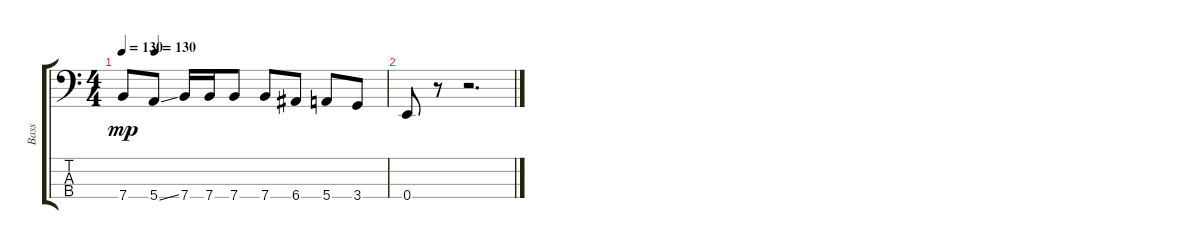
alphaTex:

\track ("Bass" "Bass") {instrument electricbasspick}
\staff {score tabs}
\tuning (G2 D2 A1 E1) {hide}
\ts (4 4)
\tempo 130
\tempo (130 0.125)
\clef f4
\ks c
7.4.8{dy mp} 5.4{ss}.8 7.4.16 7.4.16 7.4.8 7.4.8 6.4.8 5.4.8 3.4.8 |
0.4.8 r.8 r.2{d}
